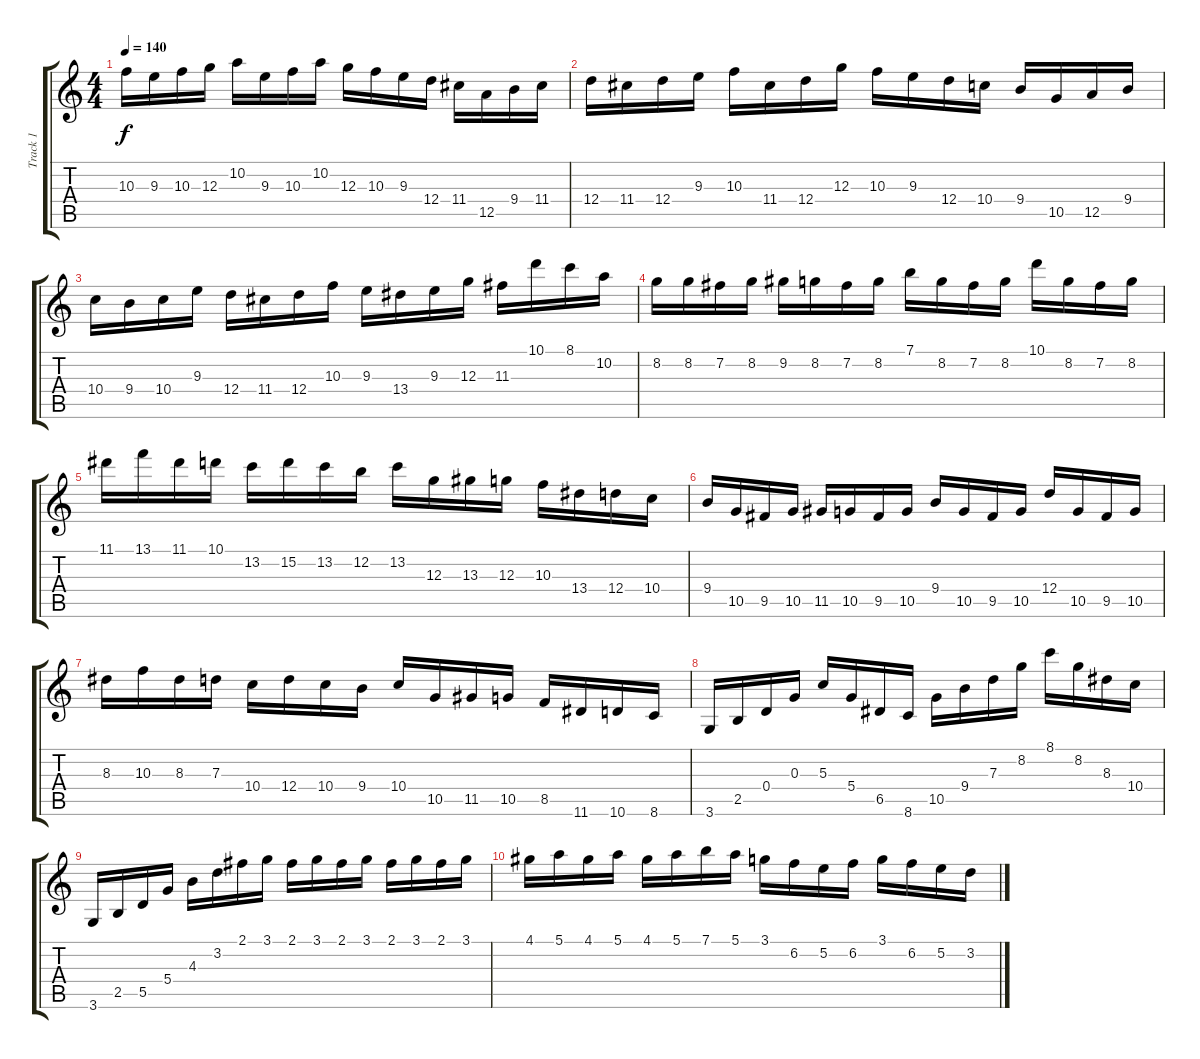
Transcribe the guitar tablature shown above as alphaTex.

\track ("Track 1" "Track 1") {instrument acousticguitarnylon}
\staff {score tabs}
\tuning (E4 B3 G3 D3 A2 E2) {hide}
\ts (4 4)
\tempo 140
\clef g2
\ks c
10.3.16{dy f} 9.3.16 10.3.16 12.3.16 10.2.16 9.3.16 10.3.16 10.2.16 12.3.16 10.3.16 9.3.16 12.4.16 11.4.16 12.5.16 9.4.16 11.4.16 |
12.4.16 11.4.16 12.4.16 9.3.16 10.3.16 11.4.16 12.4.16 12.3.16 10.3.16 9.3.16 12.4.16 10.4.16 9.4.16 10.5.16 12.5.16 9.4.16 |
10.4.16 9.4.16 10.4.16 9.3.16 12.4.16 11.4.16 12.4.16 10.3.16 9.3.16 13.4.16 9.3.16 12.3.16 11.3.16 10.1.16 8.1.16 10.2.16 |
8.2.16 8.2.16 7.2.16 8.2.16 9.2.16 8.2.16 7.2.16 8.2.16 7.1.16 8.2.16 7.2.16 8.2.16 10.1.16 8.2.16 7.2.16 8.2.16 |
11.1.16 13.1.16 11.1.16 10.1.16 13.2.16 15.2.16 13.2.16 12.2.16 13.2.16 12.3.16 13.3.16 12.3.16 10.3.16 13.4.16 12.4.16 10.4.16 |
9.4.16 10.5.16 9.5.16 10.5.16 11.5.16 10.5.16 9.5.16 10.5.16 9.4.16 10.5.16 9.5.16 10.5.16 12.4.16 10.5.16 9.5.16 10.5.16 |
8.3.16 10.3.16 8.3.16 7.3.16 10.4.16 12.4.16 10.4.16 9.4.16 10.4.16 10.5.16 11.5.16 10.5.16 8.5.16 11.6.16 10.6.16 8.6.16 |
3.6.16 2.5.16 0.4.16 0.3.16 5.3.16 5.4.16 6.5.16 8.6.16 10.5.16 9.4.16 7.3.16 8.2.16 8.1.16 8.2.16 8.3.16 10.4.16 |
3.6.16 2.5.16 5.5.16 5.4.16 4.3.16 3.2.16 2.1.16 3.1.16 2.1.16 3.1.16 2.1.16 3.1.16 2.1.16 3.1.16 2.1.16 3.1.16 |
4.1.16 5.1.16 4.1.16 5.1.16 4.1.16 5.1.16 7.1.16 5.1.16 3.1.16 6.2.16 5.2.16 6.2.16 3.1.16 6.2.16 5.2.16 3.2.16
